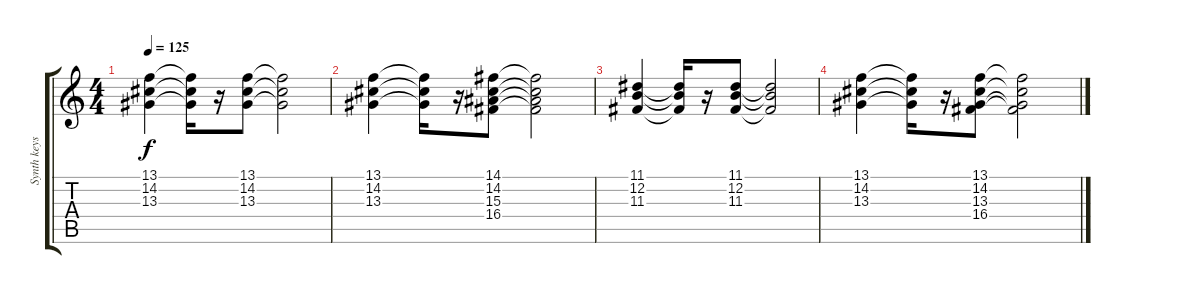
\track ("Synth keys 1" "Synth keys") {instrument lead2sawtooth}
\staff {score tabs}
\tuning (E4 B3 G3 D3 A2 E2) {hide}
\ts (4 4)
\tempo 125
\clef g2
\ks c
(13.1 14.2 13.3).4{dy f} (13.1{t} 14.2{t} 13.3{t}).16 r.16 (13.1 14.2 13.3).8 (13.1{t} 14.2{t} 13.3{t}).2 |
(13.1 14.2 13.3).4 (13.1{t} 14.2{t} 13.3{t}).16 r.16 (14.1 14.2 15.3 16.4).8 (14.1{t} 14.2{t} 15.3{t} 16.4{t}).2 |
(11.1 12.2 11.3).4 (11.1{t} 12.2{t} 11.3{t}).16 r.16 (11.1 12.2 11.3).8 (11.1{t} 12.2{t} 11.3{t}).2 |
(13.1 14.2 13.3).4 (13.1{t} 14.2{t} 13.3{t}).16 r.16 (13.1 14.2 13.3 16.4).8 (13.1{t} 14.2{t} 13.3{t} 16.4{t}).2
